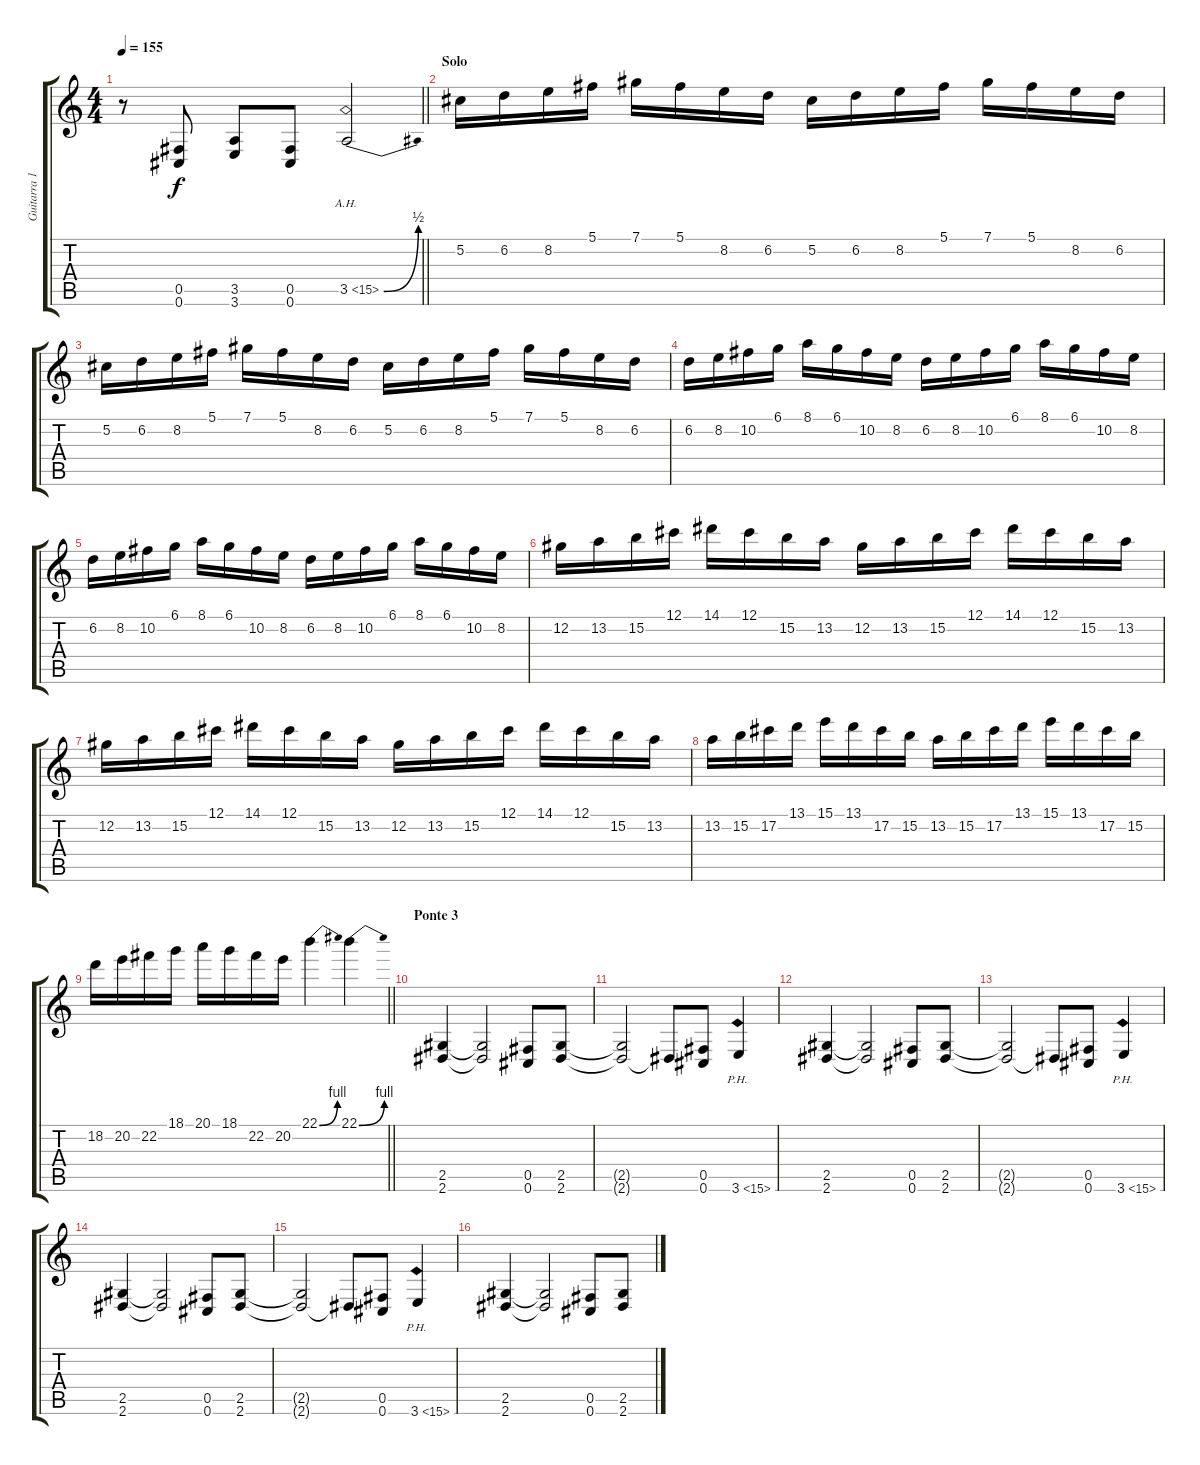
\track ("Guitarra 1 -Zakk Wylde" "Guitarra 1") {instrument distortionguitar}
\staff {score tabs}
\tuning (Db4 Ab3 E3 B2 Gb2 Db2) {hide}
\ts (4 4)
\tempo 155
\clef g2
\barLineRight lightlight
\ks c
r.8{dy f} (0.5 0.6).8 (3.5 3.6).8 (0.5 0.6).8 3.5{be (bend 0 0 60 2) ah 12}.2 |
\section ("" "Solo")
5.2.16 6.2.16 8.2.16 5.1.16 7.1.16 5.1.16 8.2.16 6.2.16 5.2.16 6.2.16 8.2.16 5.1.16 7.1.16 5.1.16 8.2.16 6.2.16 |
5.2.16 6.2.16 8.2.16 5.1.16 7.1.16 5.1.16 8.2.16 6.2.16 5.2.16 6.2.16 8.2.16 5.1.16 7.1.16 5.1.16 8.2.16 6.2.16 |
6.2.16 8.2.16 10.2.16 6.1.16 8.1.16 6.1.16 10.2.16 8.2.16 6.2.16 8.2.16 10.2.16 6.1.16 8.1.16 6.1.16 10.2.16 8.2.16 |
6.2.16 8.2.16 10.2.16 6.1.16 8.1.16 6.1.16 10.2.16 8.2.16 6.2.16 8.2.16 10.2.16 6.1.16 8.1.16 6.1.16 10.2.16 8.2.16 |
12.2.16 13.2.16 15.2.16 12.1.16 14.1.16 12.1.16 15.2.16 13.2.16 12.2.16 13.2.16 15.2.16 12.1.16 14.1.16 12.1.16 15.2.16 13.2.16 |
12.2.16 13.2.16 15.2.16 12.1.16 14.1.16 12.1.16 15.2.16 13.2.16 12.2.16 13.2.16 15.2.16 12.1.16 14.1.16 12.1.16 15.2.16 13.2.16 |
13.2.16 15.2.16 17.2.16 13.1.16 15.1.16 13.1.16 17.2.16 15.2.16 13.2.16 15.2.16 17.2.16 13.1.16 15.1.16 13.1.16 17.2.16 15.2.16 |
\barLineRight lightlight
18.2.16 20.2.16 22.2.16 18.1.16 20.1.16 18.1.16 22.2.16 20.2.16 22.1{be (bend 0 0 60 4)}.4 22.1{be (bend 0 0 60 4)}.4 |
\section ("" "Ponte 3")
(2.5 2.6).4 (2.5{t} 2.6{t}).2 (0.5 0.6).8 (2.5 2.6).8 |
(2.5{t} 2.6{t}).2 2.6{t}.8 (0.5 0.6).8 3.6{ph 12}.4 |
(2.5 2.6).4 (2.5{t} 2.6{t}).2 (0.5 0.6).8 (2.5 2.6).8 |
(2.5{t} 2.6{t}).2 2.6{t}.8 (0.5 0.6).8 3.6{ph 12}.4 |
(2.5 2.6).4 (2.5{t} 2.6{t}).2 (0.5 0.6).8 (2.5 2.6).8 |
(2.5{t} 2.6{t}).2 2.6{t}.8 (0.5 0.6).8 3.6{ph 12}.4 |
(2.5 2.6).4 (2.5{t} 2.6{t}).2 (0.5 0.6).8 (2.5{sl} 2.6{sl}).8
